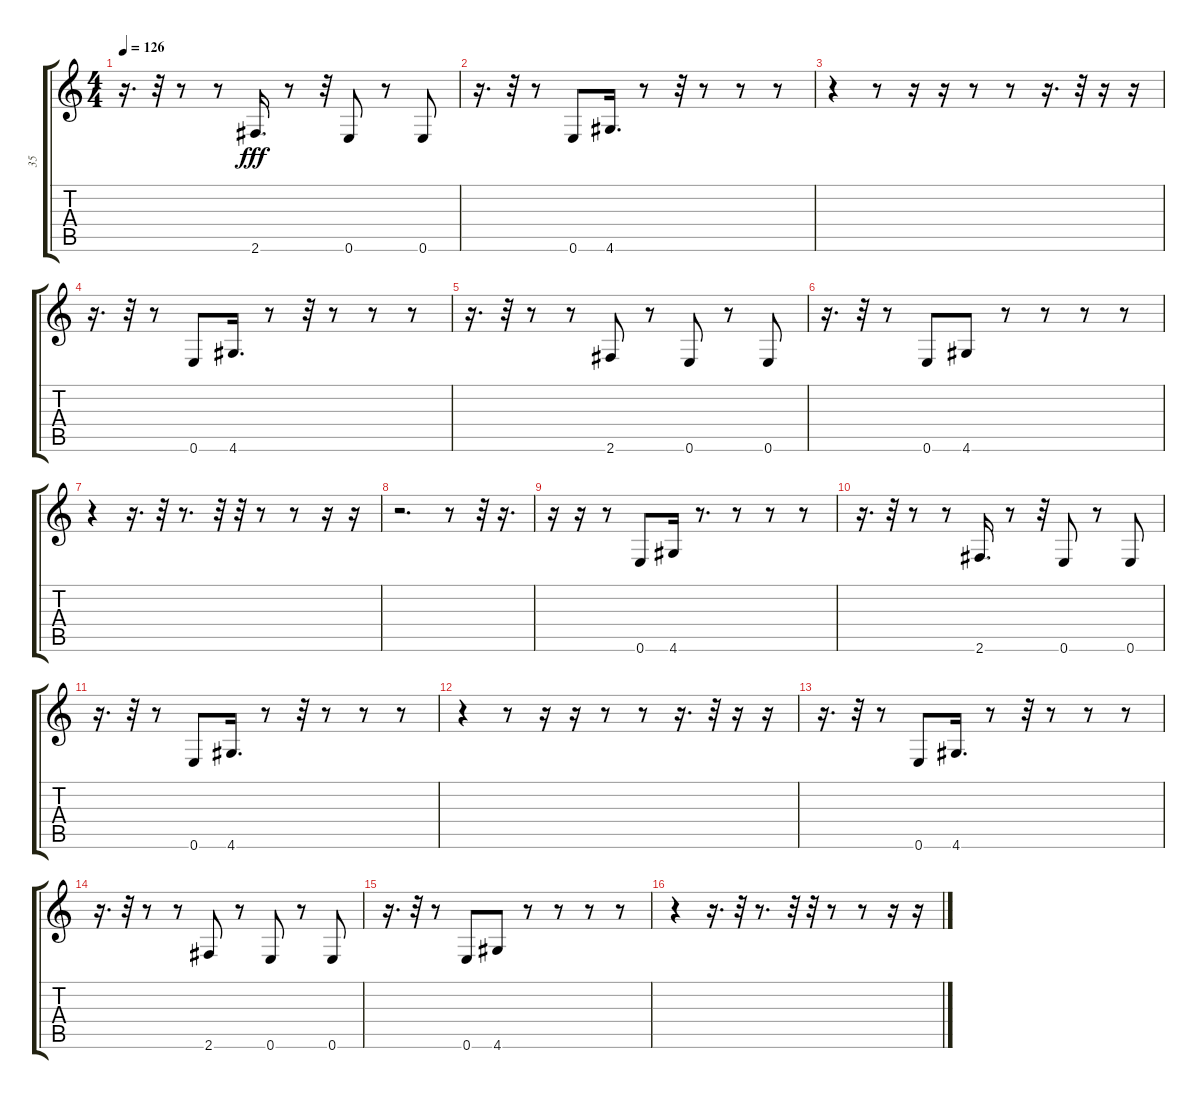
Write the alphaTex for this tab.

\track ("35" "35") {instrument slapbass2}
\staff {score tabs}
\tuning (E4 B3 G3 D3 A2 E2) {hide}
\ts (4 4)
\tempo 126
\clef g2
\ks c
r.16{d dy fff} r.32 r.8 r.8 2.6.16{d} r.8 r.32 0.6.8 r.8 0.6.8 |
r.16{d} r.32 r.8 0.6.8 4.6.16{d} r.8 r.32 r.8 r.8 r.8 |
r.4 r.8 r.16 r.16 r.8 r.8 r.16{d} r.32 r.16 r.16 |
r.16{d} r.32 r.8 0.6.8 4.6.16{d} r.8 r.32 r.8 r.8 r.8 |
r.16{d} r.32 r.8 r.8 2.6.8 r.8 0.6.8 r.8 0.6.8 |
r.16{d} r.32 r.8 0.6.8 4.6.8 r.8 r.8 r.8 r.8 |
r.4 r.16{d} r.32 r.8{d} r.32 r.32 r.8 r.8 r.16 r.16 |
r.2{d} r.8 r.32 r.16{d} |
r.16 r.16 r.8 0.6.8 4.6.16 r.8{d} r.8 r.8 r.8 |
r.16{d} r.32 r.8 r.8 2.6.16{d} r.8 r.32 0.6.8 r.8 0.6.8 |
r.16{d} r.32 r.8 0.6.8 4.6.16{d} r.8 r.32 r.8 r.8 r.8 |
r.4 r.8 r.16 r.16 r.8 r.8 r.16{d} r.32 r.16 r.16 |
r.16{d} r.32 r.8 0.6.8 4.6.16{d} r.8 r.32 r.8 r.8 r.8 |
r.16{d} r.32 r.8 r.8 2.6.8 r.8 0.6.8 r.8 0.6.8 |
r.16{d} r.32 r.8 0.6.8 4.6.8 r.8 r.8 r.8 r.8 |
r.4 r.16{d} r.32 r.8{d} r.32 r.32 r.8 r.8 r.16 r.16
